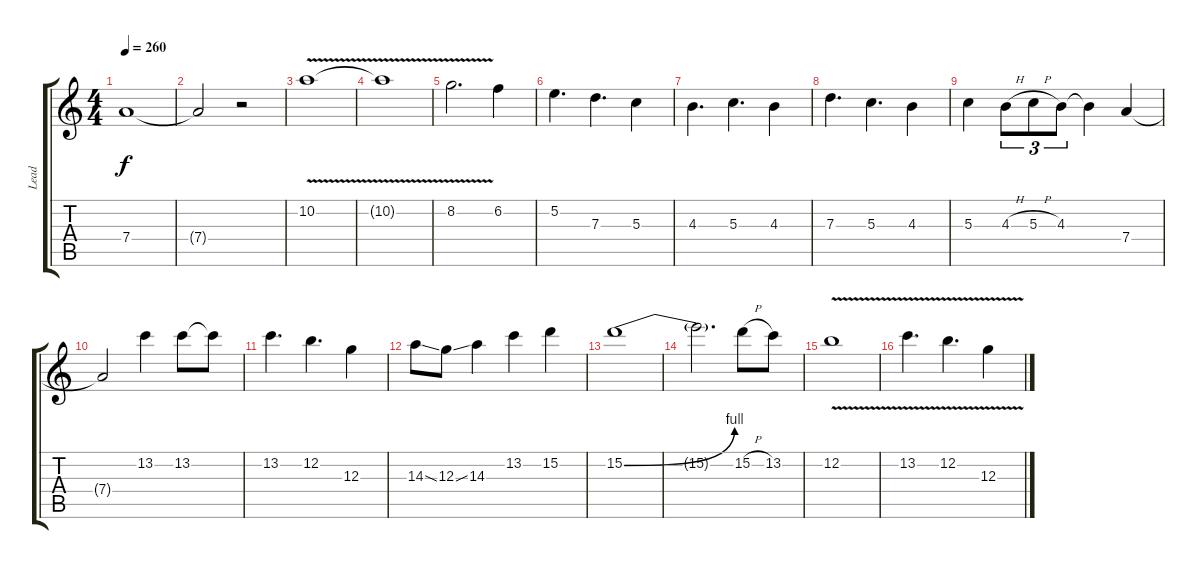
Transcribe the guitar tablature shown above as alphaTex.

\track ("Lead" "Lead") {instrument distortionguitar}
\staff {score tabs}
\tuning (E4 B3 G3 D3 A2 E2) {hide}
\ts (4 4)
\tempo 260
\clef g2
\ks c
7.4.1{dy f} |
7.4{t}.2 r.2 |
10.2{v}.1 |
10.2{t}.1 |
8.2{v}.2{d} 6.2.4 |
5.2.4{d} 7.3.4{d} 5.3.4 |
4.3.4{d} 5.3.4{d} 4.3.4 |
7.3.4{d} 5.3.4{d} 4.3.4 |
5.3.4 4.3{h}.8{tu (3 2)} 5.3{h}.8{tu (3 2)} 4.3.8{tu (3 2)} 4.3{t}.4 7.4.4 |
7.4{t}.2 13.2.4 13.2.8 13.2{t}.8 |
13.2.4{d} 12.2.4{d} 12.3.4 |
14.3{ss}.8 12.3{ss}.8 14.3.4 13.2.4 15.2.4 |
15.2{be (bend 0 0 60 4)}.1 |
15.2{t}.2{d} 15.2{h}.8 13.2.8 |
12.2{v}.1 |
13.2{v}.4{d} 12.2{v}.4{d} 12.3{v}.4
